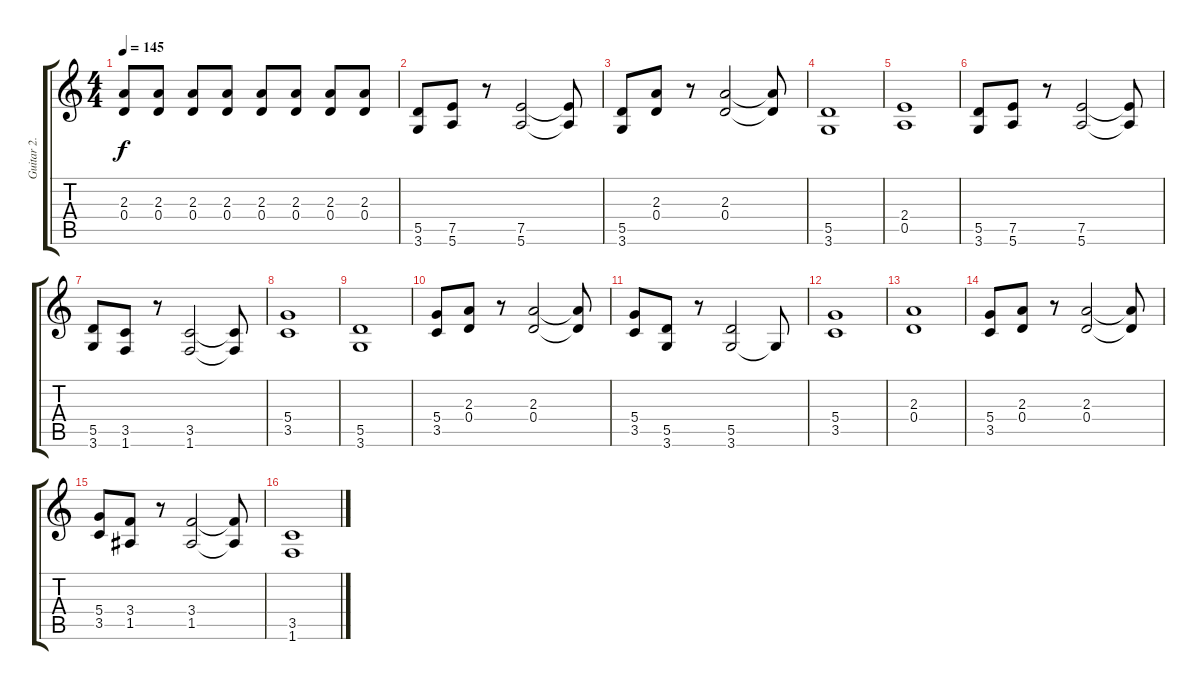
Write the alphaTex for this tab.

\track ("Guitar 2." "Guitar 2.") {instrument overdrivenguitar}
\staff {score tabs}
\tuning (E4 B3 G3 D3 A2 E2) {hide}
\ts (4 4)
\tempo 145
\clef g2
\ks c
(2.3 0.4).8{dy f} (2.3 0.4).8 (2.3 0.4).8 (2.3 0.4).8 (2.3 0.4).8 (2.3 0.4).8 (2.3 0.4).8 (2.3 0.4).8 |
(5.5 3.6).8 (7.5 5.6).8 r.8 (7.5 5.6).2 (7.5{t} 5.6{t}).8 |
(5.5 3.6).8 (2.3 0.4).8 r.8 (2.3 0.4).2 (2.3{t} 0.4{t}).8 |
(5.5 3.6).1 |
(2.4 0.5).1 |
(5.5 3.6).8 (7.5 5.6).8 r.8 (7.5 5.6).2 (7.5{t} 5.6{t}).8 |
(5.5 3.6).8 (3.5 1.6).8 r.8 (3.5 1.6).2 (3.5{t} 1.6{t}).8 |
(5.4 3.5).1 |
(5.5 3.6).1 |
(5.4 3.5).8 (2.3 0.4).8 r.8 (2.3 0.4).2 (2.3{t} 0.4{t}).8 |
(5.4 3.5).8 (5.5 3.6).8 r.8 (5.5 3.6).2 3.6{t}.8 |
(5.4 3.5).1 |
(2.3 0.4).1 |
(5.4 3.5).8 (2.3 0.4).8 r.8 (2.3 0.4).2 (2.3{t} 0.4{t}).8 |
(5.4 3.5).8 (3.4 1.5).8 r.8 (3.4 1.5).2 (3.4{t} 1.5{t}).8 |
(3.5 1.6).1
